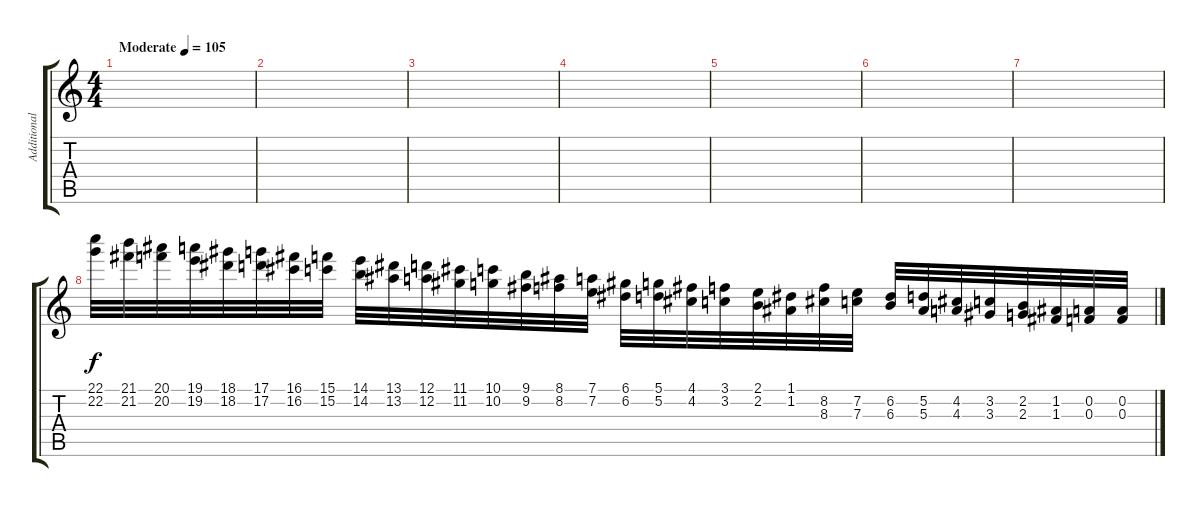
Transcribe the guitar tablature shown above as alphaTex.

\track ("Additional Guitar" "Additional") {instrument overdrivenguitar}
\staff {score tabs}
\tuning (D4 A3 F3 C3 G2 C2) {hide}
\ts (4 4)
\tempo (105 "Moderate")
\clef g2
\ks c
|
|
|
|
|
|
|
(22.1 22.2).32 (21.1 21.2).32 (20.1 20.2).32 (19.1 19.2).32 (18.1 18.2).32 (17.1 17.2).32 (16.1 16.2).32 (15.1 15.2).32 (14.1 14.2).32 (13.1 13.2).32 (12.1 12.2).32 (11.1 11.2).32 (10.1 10.2).32 (9.1 9.2).32 (8.1 8.2).32 (7.1 7.2).32 (6.1 6.2).32 (5.1 5.2).32 (4.1 4.2).32 (3.1 3.2).32 (2.1 2.2).32 (1.1 1.2).32 (8.2 8.3).32 (7.2 7.3).32 (6.2 6.3).32 (5.2 5.3).32 (4.2 4.3).32 (3.2 3.3).32 (2.2 2.3).32 (1.2 1.3).32 (0.2 0.3).32 (0.2 0.3).32
